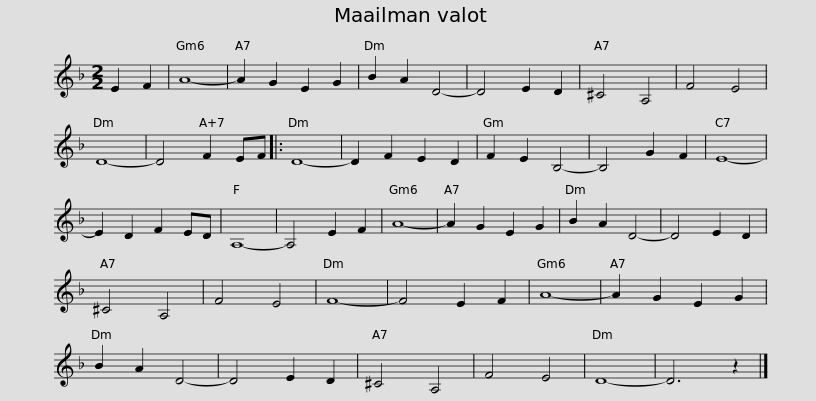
X:1
L:1/8
M:2/2
I:linebreak $
K:Dmin
V:1 treble
V:1
 E2 F2 | A8- | A2 G2 E2 G2 | B2 A2 D4- | D4 E2 D2 | %5
 ^C4 A,4 | F4 E4 | D8- | D4 F2 EF |: D8- | %10
 D2 F2 E2 D2 | F2 E2 B,4- | B,4 G2 F2 |$ E8- | E2 D2 F2 ED | %15
 A,8- | A,4 E2 F2 | A8- | A2 G2 E2 G2 | B2 A2 D4- | %20
 D4 E2 D2 | ^C4 A,4 | F4 E4 | F8- | F4 E2 F2 | %25
 A8- |$ A2 G2 E2 G2 | B2 A2 D4- | D4 E2 D2 | ^C4 A,4 | %30
 F4 E4 | D8- | D6 z2 |] %33
